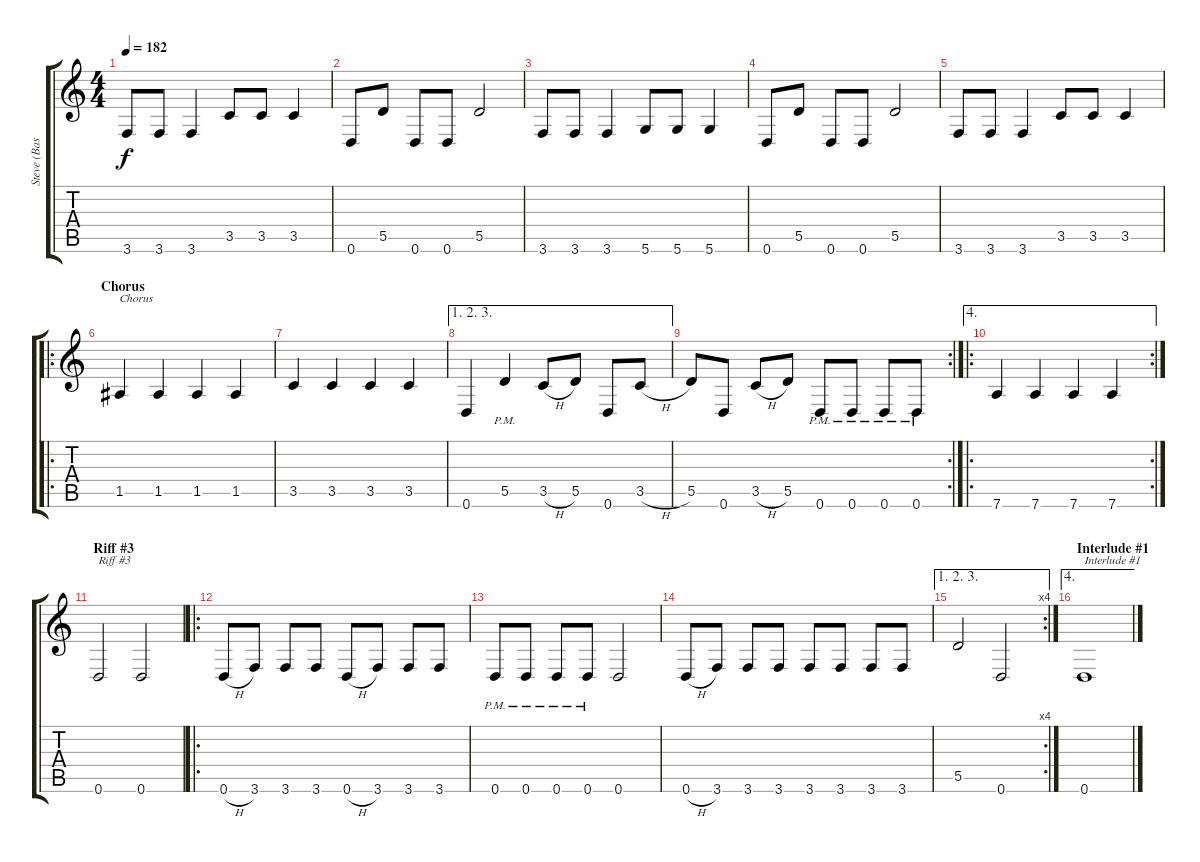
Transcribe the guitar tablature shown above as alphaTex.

\track ("Steve (Bass)" "Steve (Bas") {instrument acousticbass}
\staff {score tabs}
\tuning (E4 B3 G3 D3 A2 D2) {hide}
\ts (4 4)
\tempo 182
\clef g2
\ks c
3.6.8{dy f} 3.6.8 3.6.4 3.5.8 3.5.8 3.5.4 |
0.6.8 5.5.8 0.6.8 0.6.8 5.5.2 |
3.6.8 3.6.8 3.6.4 5.6.8 5.6.8 5.6.4 |
0.6.8 5.5.8 0.6.8 0.6.8 5.5.2 |
3.6.8 3.6.8 3.6.4 3.5.8 3.5.8 3.5.4 |
\ro
\section ("" "Chorus")
1.5.4{txt "Chorus"} 1.5.4 1.5.4 1.5.4 |
3.5.4 3.5.4 3.5.4 3.5.4 |
\ae (1 2 3)
0.6.4 5.5{pm}.4 3.5{h}.8 5.5.8 0.6.8 3.5{h}.8 |
\rc 2
5.5.8 0.6.8 3.5{h}.8 5.5.8 0.6{pm}.8 0.6{pm}.8 0.6{pm}.8 0.6{pm}.8 |
\ae 4
\ro
\rc 2
7.6.4 7.6.4 7.6.4 7.6.4 |
\section ("" "Riff #3")
0.6.2{txt "Riff #3"} 0.6.2 |
\ro
0.6{h}.8 3.6.8 3.6.8 3.6.8 0.6{h}.8 3.6.8 3.6.8 3.6.8 |
0.6{pm}.8 0.6{pm}.8 0.6{pm}.8 0.6{pm}.8 0.6.2 |
0.6{h}.8 3.6.8 3.6.8 3.6.8 3.6.8 3.6.8 3.6.8 3.6.8 |
\ae (1 2 3)
\rc 4
5.5.2 0.6.2 |
\ae 4
\section ("" "Interlude #1")
0.6.1{txt "Interlude #1"}
